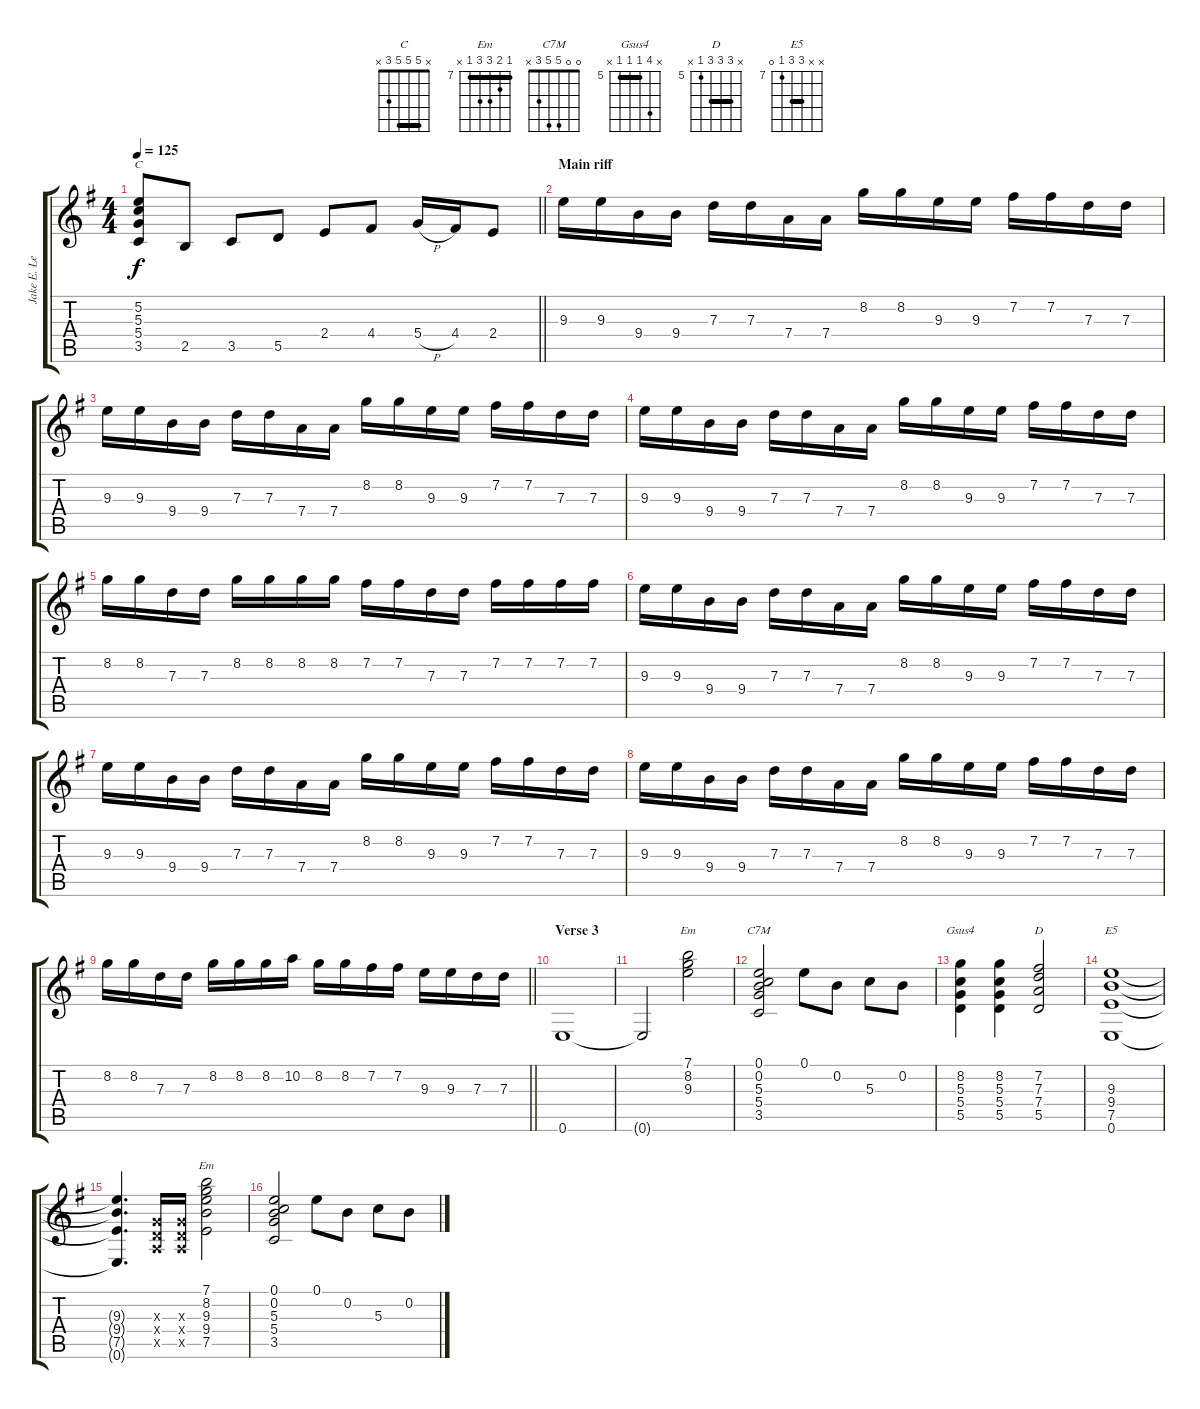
\track ("Jake E. Lee " "Jake E. Le") {instrument distortionguitar}
\staff {score tabs}
\tuning (E4 B3 G3 D3 A2 E2) {hide}
\chord ("C" x 5 5 5 3 x) {barre 5}
\chord ("Em" 7 8 9 x x x) {firstfret 7}
\chord ("C7M" 0 0 5 5 3 x)
\chord ("Gsus4" x 8 5 5 5 x) {firstfret 5 barre 5}
\chord ("D" x 7 7 7 5 x) {firstfret 5 barre 7}
\chord ("E5" x x 9 9 7 0) {firstfret 7 barre 9}
\chord ("Em" 7 8 9 9 7 x) {firstfret 7 barre 7}
\ts (4 4)
\tempo 125
\clef g2
\barLineRight lightlight
\ks eminor
(5.2 5.3 5.4 3.5).8{ch "C" dy f} 2.5.8 3.5.8 5.5.8 2.4.8 4.4.8 5.4{h}.16 4.4.16 2.4.8 |
\section ("" "Main riff")
9.3.16 9.3.16 9.4.16 9.4.16 7.3.16 7.3.16 7.4.16 7.4.16 8.2.16 8.2.16 9.3.16 9.3.16 7.2.16 7.2.16 7.3.16 7.3.16 |
9.3.16 9.3.16 9.4.16 9.4.16 7.3.16 7.3.16 7.4.16 7.4.16 8.2.16 8.2.16 9.3.16 9.3.16 7.2.16 7.2.16 7.3.16 7.3.16 |
9.3.16 9.3.16 9.4.16 9.4.16 7.3.16 7.3.16 7.4.16 7.4.16 8.2.16 8.2.16 9.3.16 9.3.16 7.2.16 7.2.16 7.3.16 7.3.16 |
8.2.16 8.2.16 7.3.16 7.3.16 8.2.16 8.2.16 8.2.16 8.2.16 7.2.16 7.2.16 7.3.16 7.3.16 7.2.16 7.2.16 7.2.16 7.2.16 |
9.3.16 9.3.16 9.4.16 9.4.16 7.3.16 7.3.16 7.4.16 7.4.16 8.2.16 8.2.16 9.3.16 9.3.16 7.2.16 7.2.16 7.3.16 7.3.16 |
9.3.16 9.3.16 9.4.16 9.4.16 7.3.16 7.3.16 7.4.16 7.4.16 8.2.16 8.2.16 9.3.16 9.3.16 7.2.16 7.2.16 7.3.16 7.3.16 |
9.3.16 9.3.16 9.4.16 9.4.16 7.3.16 7.3.16 7.4.16 7.4.16 8.2.16 8.2.16 9.3.16 9.3.16 7.2.16 7.2.16 7.3.16 7.3.16 |
\barLineRight lightlight
8.2.16 8.2.16 7.3.16 7.3.16 8.2.16 8.2.16 8.2.16 10.2.16 8.2.16 8.2.16 7.2.16 7.2.16 9.3.16 9.3.16 7.3.16 7.3.16 |
\section ("" "Verse 3")
0.6.1 |
0.6{t}.2 (7.1 8.2 9.3).2{ch "Em"} |
(0.1 0.2 5.3 5.4 3.5).2{ch "C7M"} 0.1.8 0.2.8 5.3.8 0.2.8 |
(8.2 5.3 5.4 5.5).4{ch "Gsus4"} (8.2 5.3 5.4 5.5).4 (7.2 7.3 7.4 5.5).2{ch "D"} |
(9.3 9.4 7.5 0.6).1{ch "E5"} |
(9.3{t} 9.4{t} 7.5{t} 0.6{t}).4{d} (0.3{x} 0.4{x} 0.5{x}).16 (0.3{x} 0.4{x} 0.5{x}).16 (7.1 8.2 9.3 9.4 7.5).2{ch "Em"} |
(0.1 0.2 5.3 5.4 3.5).2 0.1.8 0.2.8 5.3.8 0.2.8
